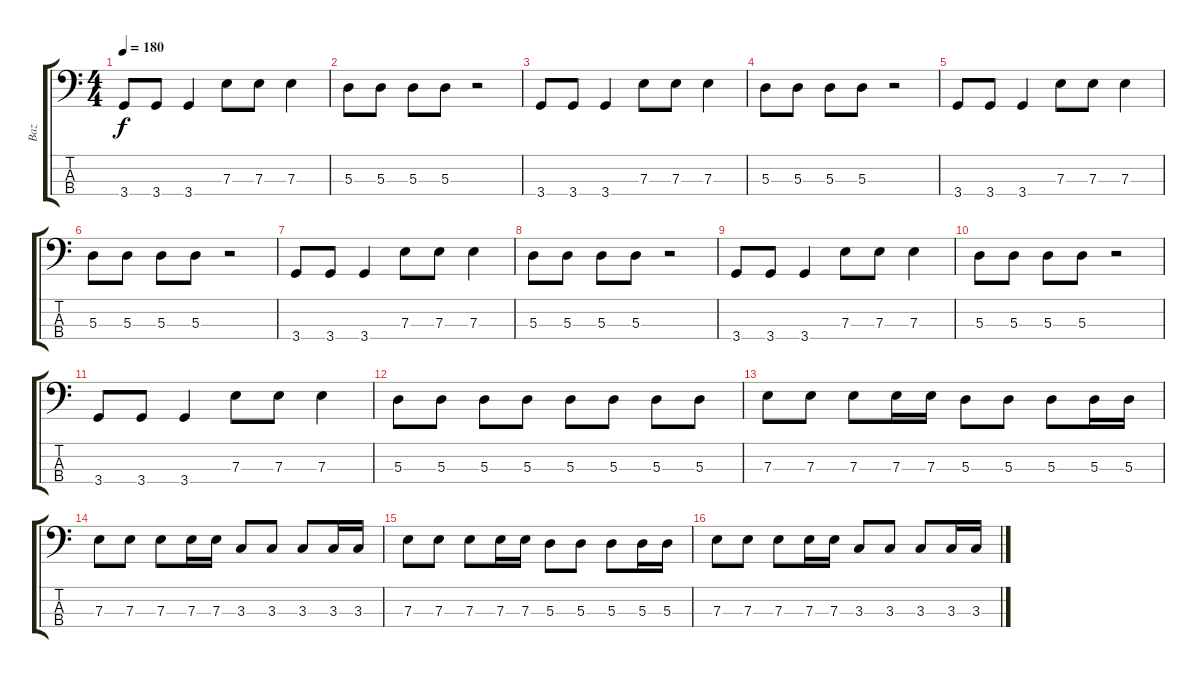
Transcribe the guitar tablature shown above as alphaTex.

\track ("Baz" "Baz") {instrument electricbassfinger}
\staff {score tabs}
\tuning (G2 D2 A1 E1) {hide}
\ts (4 4)
\tempo 180
\clef f4
\ks c
3.4.8{dy f instrument electricbassfinger} 3.4.8 3.4.4 7.3.8 7.3.8 7.3.4 |
5.3.8 5.3.8 5.3.8 5.3.8 r.2 |
3.4.8 3.4.8 3.4.4 7.3.8 7.3.8 7.3.4 |
5.3.8 5.3.8 5.3.8 5.3.8 r.2 |
3.4.8 3.4.8 3.4.4 7.3.8 7.3.8 7.3.4 |
5.3.8 5.3.8 5.3.8 5.3.8 r.2 |
3.4.8 3.4.8 3.4.4 7.3.8 7.3.8 7.3.4 |
5.3.8 5.3.8 5.3.8 5.3.8 r.2 |
3.4.8 3.4.8 3.4.4 7.3.8 7.3.8 7.3.4 |
5.3.8 5.3.8 5.3.8 5.3.8 r.2 |
3.4.8 3.4.8 3.4.4 7.3.8 7.3.8 7.3.4 |
5.3.8 5.3.8 5.3.8 5.3.8 5.3.8 5.3.8 5.3.8 5.3.8 |
7.3.8 7.3.8 7.3.8 7.3.16 7.3.16 5.3.8 5.3.8 5.3.8 5.3.16 5.3.16 |
7.3.8 7.3.8 7.3.8 7.3.16 7.3.16 3.3.8 3.3.8 3.3.8 3.3.16 3.3.16 |
7.3.8 7.3.8 7.3.8 7.3.16 7.3.16 5.3.8 5.3.8 5.3.8 5.3.16 5.3.16 |
7.3.8 7.3.8 7.3.8 7.3.16 7.3.16 3.3.8 3.3.8 3.3.8 3.3.16 3.3.16
